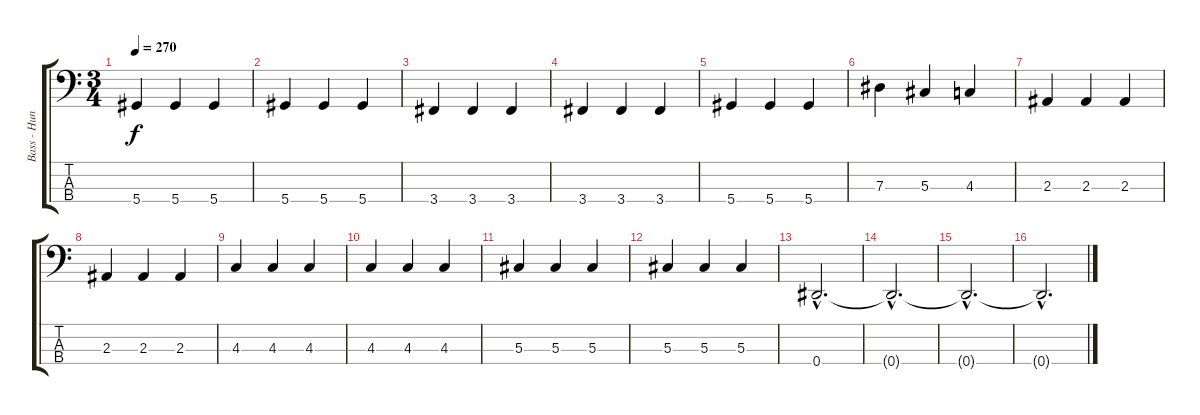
\track ("Bass - Hunter" "Bass - Hun") {instrument electricbasspick}
\staff {score tabs}
\tuning (Gb2 Db2 Ab1 Eb1) {hide}
\ts (3 4)
\tempo 270
\clef f4
\ks c
5.4.4{dy f} 5.4.4 5.4.4 |
5.4.4 5.4.4 5.4.4 |
3.4.4 3.4.4 3.4.4 |
3.4.4 3.4.4 3.4.4 |
5.4.4 5.4.4 5.4.4 |
7.3.4 5.3.4 4.3.4 |
2.3.4 2.3.4 2.3.4 |
2.3.4 2.3.4 2.3.4 |
4.3.4 4.3.4 4.3.4 |
4.3.4 4.3.4 4.3.4 |
5.3.4 5.3.4 5.3.4 |
5.3.4 5.3.4 5.3.4 |
0.4{hac}.2{d} |
0.4{hac t}.2{d} |
0.4{hac t}.2{d} |
0.4{hac t}.2{d}
